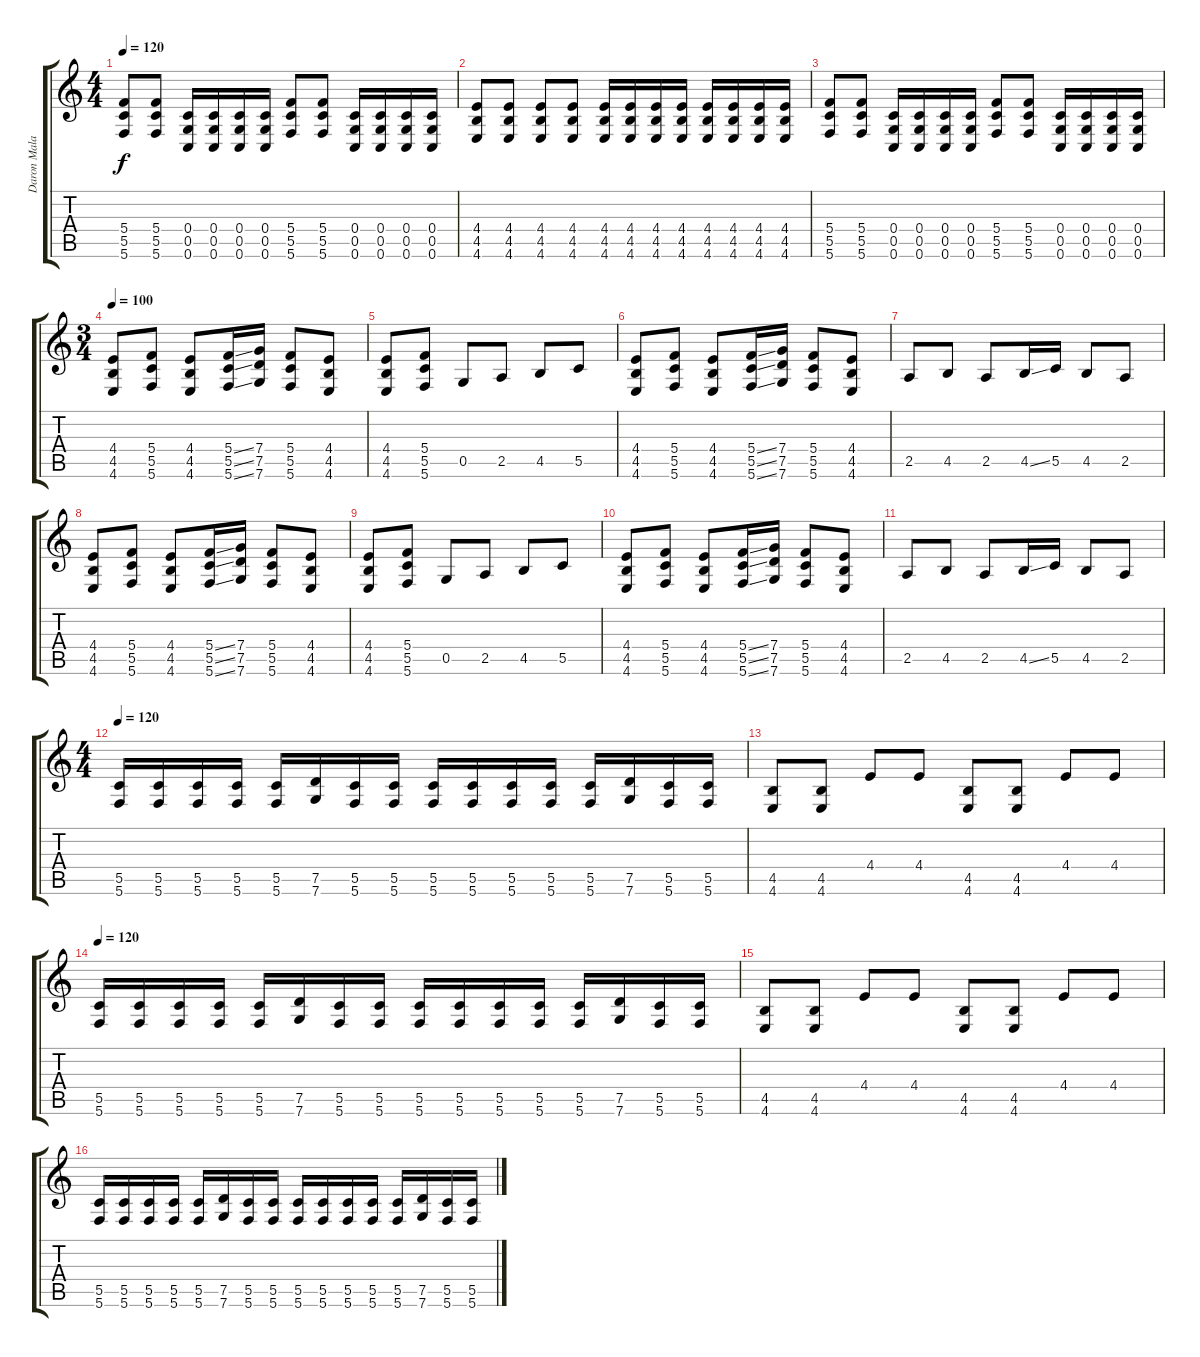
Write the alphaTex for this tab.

\track ("Daron Malakian" "Daron Mala") {instrument overdrivenguitar}
\staff {score tabs}
\tuning (D4 A3 F3 C3 G2 C2) {hide}
\ts (4 4)
\tempo 120
\clef g2
\ks c
(5.4 5.5 5.6).8{dy f} (5.4 5.5 5.6).8 (0.4 0.5 0.6).16 (0.4 0.5 0.6).16 (0.4 0.5 0.6).16 (0.4 0.5 0.6).16 (5.4 5.5 5.6).8 (5.4 5.5 5.6).8 (0.4 0.5 0.6).16 (0.4 0.5 0.6).16 (0.4 0.5 0.6).16 (0.4 0.5 0.6).16 |
(4.4 4.5 4.6).8 (4.4 4.5 4.6).8 (4.4 4.5 4.6).8 (4.4 4.5 4.6).8 (4.4 4.5 4.6).16 (4.4 4.5 4.6).16 (4.4 4.5 4.6).16 (4.4 4.5 4.6).16 (4.4 4.5 4.6).16 (4.4 4.5 4.6).16 (4.4 4.5 4.6).16 (4.4 4.5 4.6).16 |
(5.4 5.5 5.6).8 (5.4 5.5 5.6).8 (0.4 0.5 0.6).16 (0.4 0.5 0.6).16 (0.4 0.5 0.6).16 (0.4 0.5 0.6).16 (5.4 5.5 5.6).8 (5.4 5.5 5.6).8 (0.4 0.5 0.6).16 (0.4 0.5 0.6).16 (0.4 0.5 0.6).16 (0.4 0.5 0.6).16 |
\ts (3 4)
\tempo 100
(4.4 4.5 4.6).8 (5.4 5.5 5.6).8 (4.4 4.5 4.6).8 (5.4{ss} 5.5{ss} 5.6{ss}).16 (7.4 7.5 7.6).16 (5.4 5.5 5.6).8 (4.4 4.5 4.6).8 |
(4.4 4.5 4.6).8 (5.4 5.5 5.6).8 0.5.8 2.5.8 4.5.8 5.5.8 |
(4.4 4.5 4.6).8 (5.4 5.5 5.6).8 (4.4 4.5 4.6).8 (5.4{ss} 5.5{ss} 5.6{ss}).16 (7.4 7.5 7.6).16 (5.4 5.5 5.6).8 (4.4 4.5 4.6).8 |
2.5.8 4.5.8 2.5.8 4.5{ss}.16 5.5.16 4.5.8 2.5.8 |
(4.4 4.5 4.6).8 (5.4 5.5 5.6).8 (4.4 4.5 4.6).8 (5.4{ss} 5.5{ss} 5.6{ss}).16 (7.4 7.5 7.6).16 (5.4 5.5 5.6).8 (4.4 4.5 4.6).8 |
(4.4 4.5 4.6).8 (5.4 5.5 5.6).8 0.5.8 2.5.8 4.5.8 5.5.8 |
(4.4 4.5 4.6).8 (5.4 5.5 5.6).8 (4.4 4.5 4.6).8 (5.4{ss} 5.5{ss} 5.6{ss}).16 (7.4 7.5 7.6).16 (5.4 5.5 5.6).8 (4.4 4.5 4.6).8 |
2.5.8 4.5.8 2.5.8 4.5{ss}.16 5.5.16 4.5.8 2.5.8 |
\ts (4 4)
\tempo 120
(5.5 5.6).16 (5.5 5.6).16 (5.5 5.6).16 (5.5 5.6).16 (5.5 5.6).16 (7.5 7.6).16 (5.5 5.6).16 (5.5 5.6).16 (5.5 5.6).16 (5.5 5.6).16 (5.5 5.6).16 (5.5 5.6).16 (5.5 5.6).16 (7.5 7.6).16 (5.5 5.6).16 (5.5 5.6).16 |
(4.5 4.6).8 (4.5 4.6).8 4.4.8 4.4.8 (4.5 4.6).8 (4.5 4.6).8 4.4.8 4.4.8 |
\tempo 120
(5.5 5.6).16 (5.5 5.6).16 (5.5 5.6).16 (5.5 5.6).16 (5.5 5.6).16 (7.5 7.6).16 (5.5 5.6).16 (5.5 5.6).16 (5.5 5.6).16 (5.5 5.6).16 (5.5 5.6).16 (5.5 5.6).16 (5.5 5.6).16 (7.5 7.6).16 (5.5 5.6).16 (5.5 5.6).16 |
(4.5 4.6).8 (4.5 4.6).8 4.4.8 4.4.8 (4.5 4.6).8 (4.5 4.6).8 4.4.8 4.4.8 |
(5.5 5.6).16 (5.5 5.6).16 (5.5 5.6).16 (5.5 5.6).16 (5.5 5.6).16 (7.5 7.6).16 (5.5 5.6).16 (5.5 5.6).16 (5.5 5.6).16 (5.5 5.6).16 (5.5 5.6).16 (5.5 5.6).16 (5.5 5.6).16 (7.5 7.6).16 (5.5 5.6).16 (5.5 5.6).16
